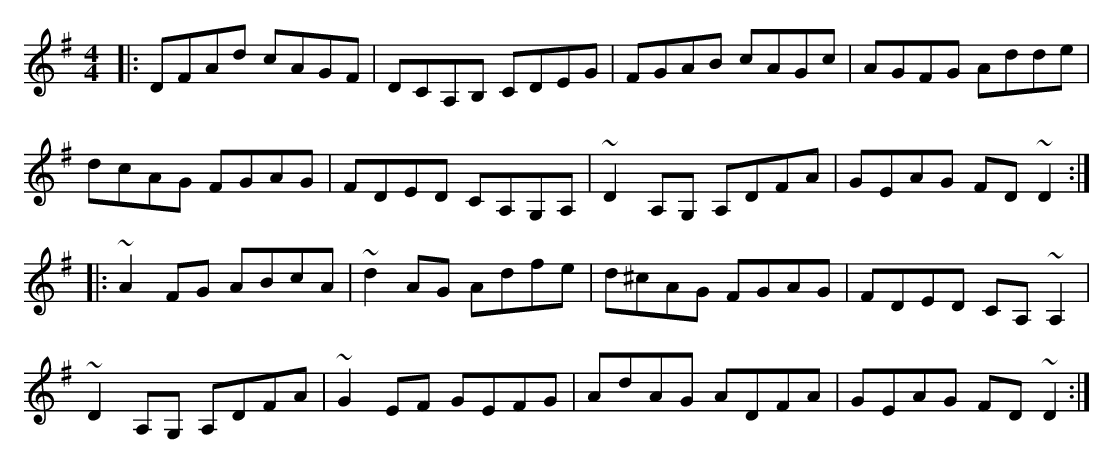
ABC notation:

X:1
M:4/4
K:Dmix
|: DFAd cAGF | DCA,B, CDEG | FGAB cAGc | AGFG AddE' |
dcAG FGAG | FDED CA,G,A, | ~D2 A,G, A,DFA | GEAG FD ~D2 :|
|:~A2 FG ABcA | ~d2 AG AdF'E' | d^cAG FGAG | FDED CA, ~A,2 |
~D2 A,G, A,DFA | ~G2 EF GEFG | AdAG ADFA | GEAG FD ~D2 :|
